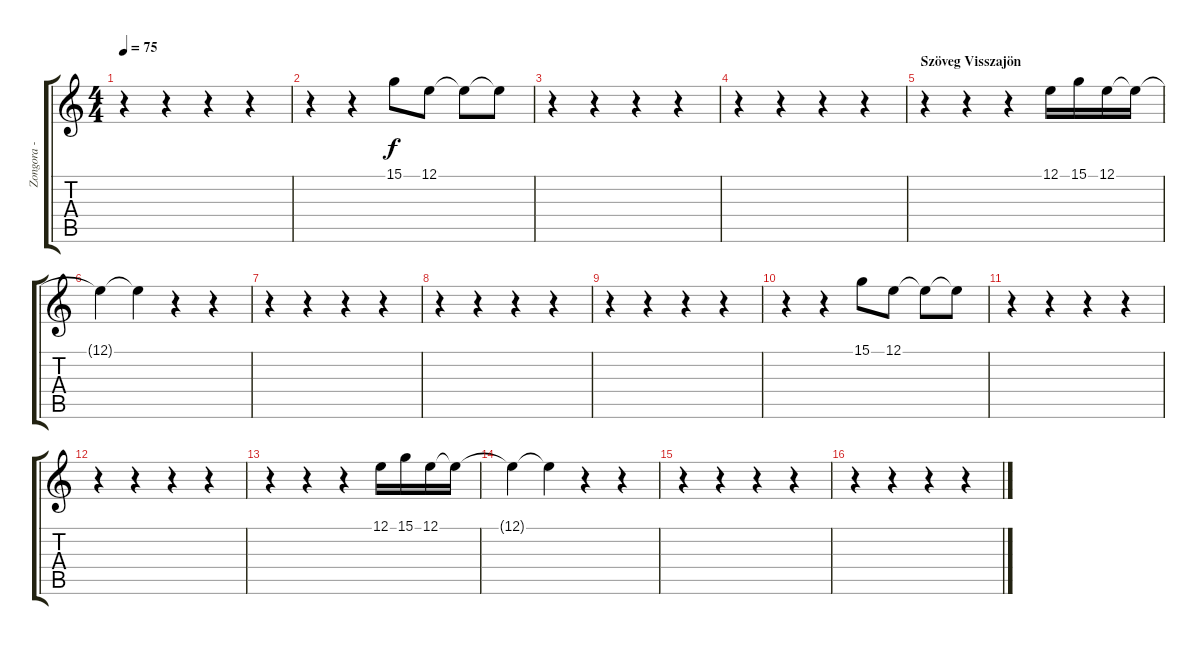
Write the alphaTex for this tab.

\track ("Zongora - Jobb Kéz" "Zongora - ") {instrument acousticgrandpiano}
\staff {score tabs}
\tuning (E4 B3 G3 D3 A2 E2) {hide}
\ts (4 4)
\tempo 75
\clef g2
\ks c
r.4{dy f} r.4 r.4 r.4 |
r.4 r.4 15.1.8 12.1.8 12.1{t}.8 12.1{t}.8 |
r.4 r.4 r.4 r.4 |
r.4 r.4 r.4 r.4 |
\section ("" "Szöveg Visszajön")
r.4 r.4 r.4 12.1.16 15.1.16 12.1.16 12.1{t}.16 |
12.1{t}.4 12.1{t}.4 r.4 r.4 |
r.4 r.4 r.4 r.4 |
r.4 r.4 r.4 r.4 |
r.4 r.4 r.4 r.4 |
r.4 r.4 15.1.8 12.1.8 12.1{t}.8 12.1{t}.8 |
r.4 r.4 r.4 r.4 |
r.4 r.4 r.4 r.4 |
r.4 r.4 r.4 12.1.16 15.1.16 12.1.16 12.1{t}.16 |
12.1{t}.4 12.1{t}.4 r.4 r.4 |
r.4 r.4 r.4 r.4 |
r.4 r.4 r.4 r.4
